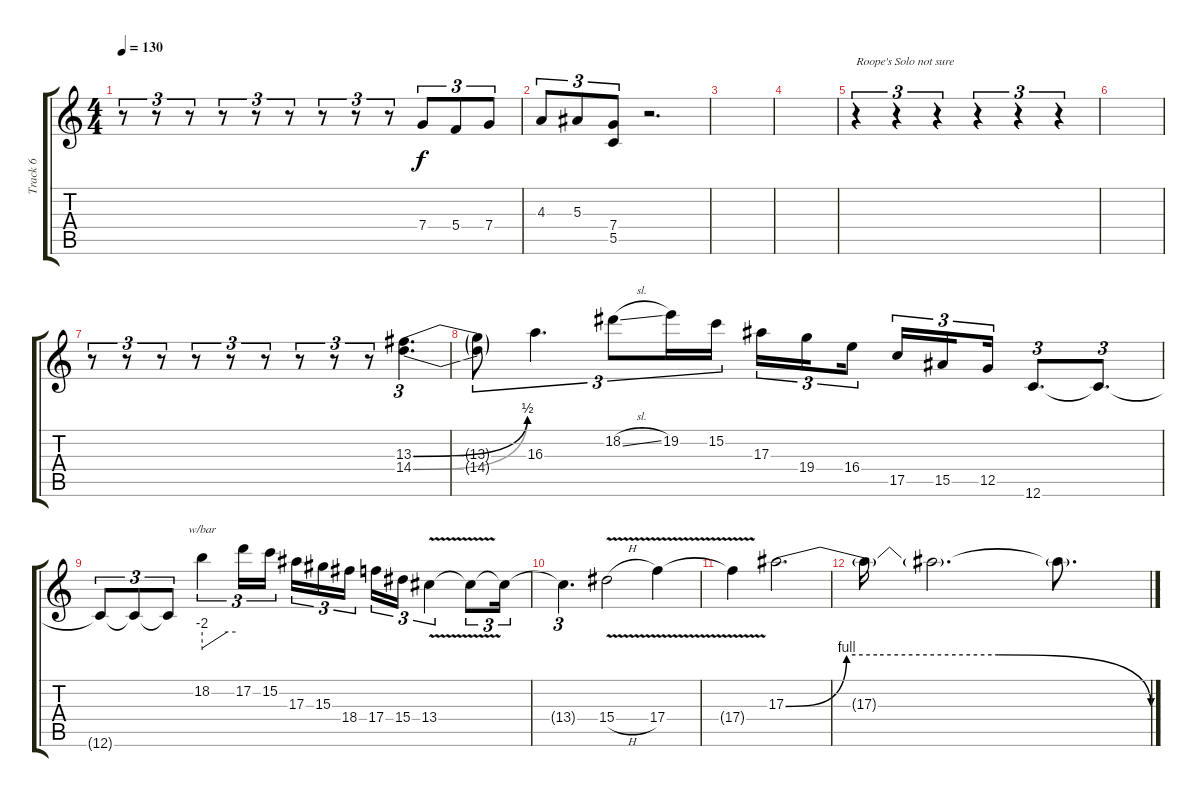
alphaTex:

\track ("Track 6" "Track 6") {instrument distortionguitar}
\staff {score tabs}
\tuning (D4 A3 F3 C3 G2 C2) {hide}
\ts (4 4)
\tempo 130
\clef g2
\ks c
r.8{tu (3 2) dy f} r.8{tu (3 2)} r.8{tu (3 2)} r.8{tu (3 2)} r.8{tu (3 2)} r.8{tu (3 2)} r.8{tu (3 2)} r.8{tu (3 2)} r.8{tu (3 2)} 7.4.8{tu (3 2)} 5.4.8{tu (3 2)} 7.4.8{tu (3 2)} |
4.3.8{tu (3 2)} 5.3.8{tu (3 2)} (7.4 5.5).8{tu (3 2)} r.2{d} |
|
|
r.4{tu (3 2) txt "Roope's Solo not sure"} r.4{tu (3 2)} r.4{tu (3 2)} r.4{tu (3 2)} r.4{tu (3 2)} r.4{tu (3 2)} |
|
r.8{tu (3 2)} r.8{tu (3 2)} r.8{tu (3 2)} r.8{tu (3 2)} r.8{tu (3 2)} r.8{tu (3 2)} r.8{tu (3 2)} r.8{tu (3 2)} r.8{tu (3 2)} (13.3{be (bend 0 0 60 2)} 14.4{be (bend 0 0 60 2)}).4{d tu (3 2)} |
(13.3{t} 14.4{t}).8{tu (3 2)} 16.3.4{d tu (3 2)} 18.2{sl}.8{tu (3 2)} 19.2.16{tu (3 2)} 15.2.16{tu (3 2)} 17.3.16{tu (3 2)} 19.4.16{tu (3 2) beam splitsecondary} 16.4.16{tu (3 2)} 17.5.16{tu (3 2)} 15.5.16{tu (3 2) beam splitsecondary} 12.5.16{tu (3 2)} 12.6.8{d tu (3 2)} 12.6{t}.8{d tu (3 2)} |
12.6{t}.8{tu (3 2)} 12.6{t}.8{tu (3 2)} 12.6{t}.8{tu (3 2)} 18.2.4{tu (3 2) tbe (custom default 0 -8 45 0 60 0)} 17.2.16{tu (3 2)} 15.2.16{tu (3 2)} 17.3.16{tu (3 2)} 15.3.16{tu (3 2)} 18.4.16{tu (3 2) beam splitsecondary} 17.4.16{tu (3 2)} 15.4.16{tu (3 2)} 13.4{v}.4{tu (3 2)} 13.4{t}.8{tu (3 2)} 13.4{t}.16{tu (3 2)} |
13.4{t}.4{d tu (3 2)} 15.4{v h}.2 17.4{v}.4 |
17.4{t}.4 17.3{be (custom 0 0 10 4 15 4 35 4 60 0)}.2{d} |
17.3{t}.16 17.3{t}.2{d} 17.3{t}.8{d}
